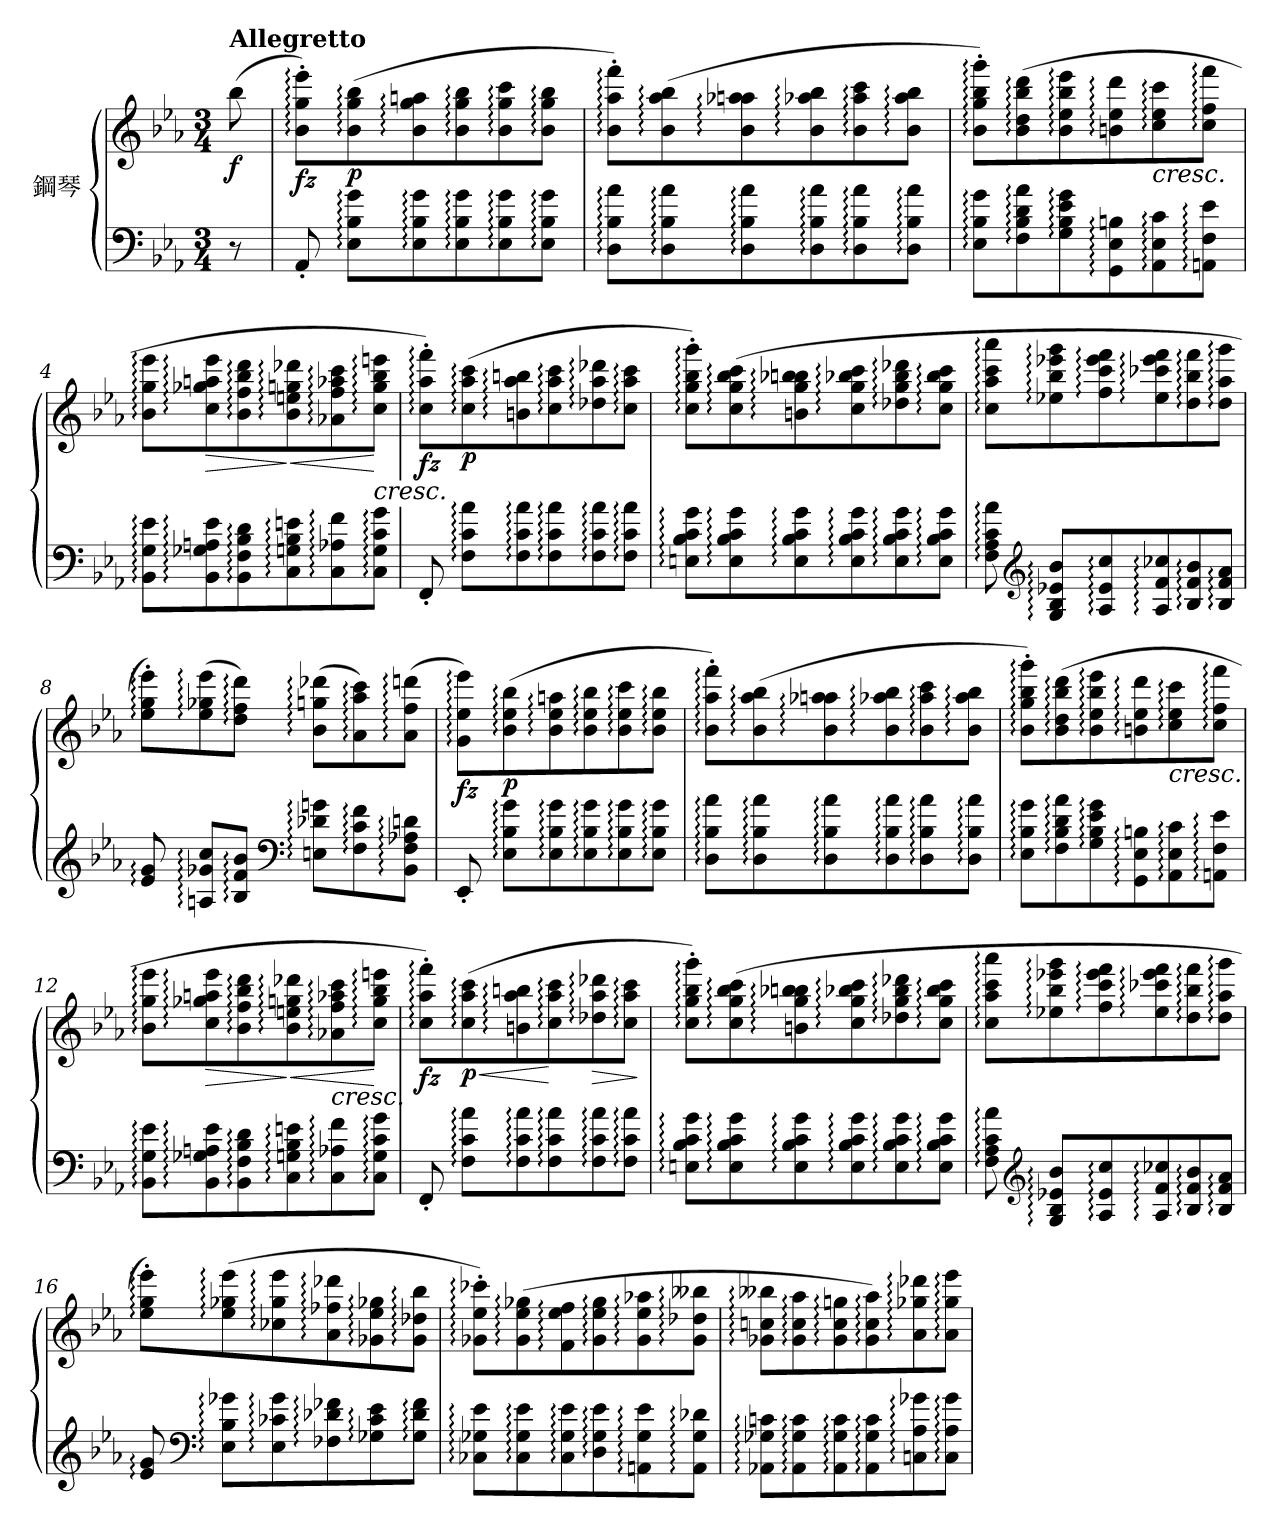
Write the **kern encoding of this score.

**kern	**kern	**dynam
*part1	*part1	*part1
*staff2	*staff1	*staff1/2
*I"鋼琴	*	*
*clefF4	*clefG2	*
*k[b-e-a-]	*k[b-e-a-]	*
*M3/4	*M3/4	*
*MM52	*MM52	*
=	=	=
!	!LO:TX:a:B:t=Allegretto	!
!	!	!LO:DY:b
8r	(>8bb-\	f
=1	=1	=1
*	*MM76	*
!	!	!LO:DY:b
8AA-'/	8b-\:' 8gg\:' 8eee-\:'L)	fz
!	!	!LO:DY:b
8E-\: 8B-\: 8g\:L	(>8b-\: 8gg\: 8bb-\:	p
8E-\: 8B-\: 8g\:	8b-\: 8gg\: 8aan\:	.
8E-\: 8B-\: 8g\:	8b-\: 8gg\: 8bb-\:	.
8E-\: 8B-\: 8g\:	8b-\: 8gg\: 8ccc\:	.
8E-\: 8B-\: 8g\:J	8b-\: 8gg\: 8bb-\:J	.
=2	=2	=2
8D\: 8B-\: 8a-\:L	8b-\:' 8aa-\:' 8fff\:'L)	.
8D\: 8B-\: 8a-\:	(>8b-\: 8aa-\: 8bb-\:	.
8D\: 8B-\: 8a-\:	8b-\: 8aa-X\: 8aan\:	.
8D\: 8B-\: 8a-\:	8b-\: 8aa-X\: 8bb-\:	.
8D\: 8B-\: 8a-\:	8b-\: 8aa-\: 8ccc\:	.
8D\: 8B-\: 8a-\:J	8b-\: 8aa-\: 8bb-\:J	.
=3	=3	=3
8E-\: 8B-\: 8g\:L	8b-\:' 8gg\:' 8bb-\:' 8ggg\:'L)	.
8F\: 8B-\: 8d\: 8a-\:	(>8b-\: 8dd\: 8bb-\: 8ddd\:	.
8G\: 8B-\: 8e-\: 8g\:	8b-\: 8ee-\: 8bb-\: 8eee-\:	.
8GG\: 8E-\: 8Bn\:	8bn\: 8ee-\: 8ddd\:	.
!	!LO:TX:b:i:t=cresc.	!
8AA-\: 8E-\: 8c\:	8cc\: 8ee-\: 8ccc\:	.
8AAn\: 8F\: 8e-\:J	8cc\: 8ff\: 8fff\:J	.
=4	=4	=4
8BB-\: 8G\: 8e-\:L	8b-\: 8gg\: 8eee-\:L	.
!	!	!LO:HP:b
8BB-\: 8G-X\: 8An\: 8e-\:	8cc\: 8gg-X\: 8aan\: 8eee-\:	>
8BB-\: 8F\: 8B-\: 8d\:	8b-\: 8ff\: 8bb-\: 8ddd\:	.
!	!	!LO:HP:n=1:b
8C\: 8Gn\: 8B-\: 8en\:	8b-\: 8een\: 8ggn\: 8ddd-X\:	] <
8C\: 8A-X\: 8f\:	8a-X\: 8ff\: 8aa-X\: 8ccc\:	.
!	!LO:TX:b:i:t=cresc.	!
8C\: 8G\: 8c\: 8g\:J	8cc\: 8gg\: 8bb-\: 8eeen\:J	[
!!LO:LB:g=z
=5	=5	=5
!	!	!LO:DY:b
8FF'/	8cc\:' 8aa-\:' 8fff\:'L)	fz
!	!	!LO:DY:b
8F\: 8c\: 8a-\:L	(>8cc\: 8aa-\: 8ccc\:	p
8F\: 8c\: 8a-\:	8bn\: 8aa-\: 8bbn\:	.
8F\: 8c\: 8a-\:	8cc\: 8aa-\: 8ccc\:	.
8F\: 8c\: 8a-\:	8dd-X\: 8aa-\: 8ddd-X\:	.
8F\: 8c\: 8a-\:J	8cc\: 8aa-\: 8ccc\:J	.
=6	=6	=6
8En\: 8B-\: 8c\: 8g\:L	8cc\:' 8gg\:' 8bb-\:' 8ggg\:'L)	.
8E\: 8B-\: 8c\: 8g\:	(>8cc\: 8gg\: 8bb-\: 8ccc\:	.
8E\: 8B-\: 8c\: 8g\:	8bn\: 8gg\: 8bb-X\: 8bbn\:	.
8E\: 8B-\: 8c\: 8g\:	8cc\: 8gg\: 8bb-X\: 8ccc\:	.
8E\: 8B-\: 8c\: 8g\:	8dd-X\: 8gg\: 8bb-\: 8ddd-X\:	.
8E\: 8B-\: 8c\: 8g\:J	8cc\: 8gg\: 8bb-\: 8ccc\:J	.
=7	=7	=7
8F\: 8A-\: 8c\: 8a-\:	8cc\: 8aa-\: 8ccc\: 8aaa-\:L	.
*clefG2	*	*
8G/: 8B-/: 8e-X/: 8b-/:L	8ee-X\: 8bb-\: 8eee-X\: 8ggg\:	.
8A-/: 8e-/: 8cc/:	8ff\: 8ccc\: 8eee-\: 8fff\:	.
8A-/: 8f/: 8cc-X/:	8ee-\: 8ccc-X\: 8eee-\: 8fff\:	.
8B-/: 8f/: 8b-/:	8dd\: 8bb-\: 8fff\:	.
8B-/: 8f/: 8a-/:J	8dd\: 8aa-\: 8ggg\:J	.
=8	=8	=8
8e-/: 8g/:	8ee-\:' 8gg\:' 8eee-\:'L)	.
8An/: 8g-X/: 8cc/:L	(>8ee-\: 8gg-X\: 8eee-\:	.
8B-/: 8f/: 8b-/:J	8dd\: 8ff\: 8ddd\:J)	.
*clefF4	*	*
8En\: 8d-X\: 8gn\:L	(>8b-\: 8ggn\: 8ddd-X\:L	.
8F\: 8c\: 8f\:	8a-\: 8aa-\: 8ccc\:)	.
8BB-\: 8F\: 8A-X\: 8dn\:J	(>8a-\: 8ff\: 8dddn\:J	.
!!LO:LB:g=z
=9	=9	=9
!	!	!LO:DY:b
8EE-'/	8g\: 8ee-\: 8eee-\:L)	fz
!	!	!LO:DY:b
8E-\: 8B-\: 8g\:L	(>8b-\: 8ee-\: 8bb-\:	p
8E-\: 8B-\: 8g\:	8b-\: 8ee-\: 8aan\:	.
8E-\: 8B-\: 8g\:	8b-\: 8ee-\: 8bb-\:	.
8E-\: 8B-\: 8g\:	8b-\: 8ee-\: 8ccc\:	.
8E-\: 8B-\: 8g\:J	8b-\: 8ee-\: 8bb-\:J	.
=10	=10	=10
8D\: 8B-\: 8a-\:L	8b-\:' 8aa-\:' 8fff\:'L)	.
8D\: 8B-\: 8a-\:	(>8b-\: 8aa-\: 8bb-\:	.
8D\: 8B-\: 8a-\:	8b-\: 8aa-X\: 8aan\:	.
8D\: 8B-\: 8a-\:	8b-\: 8aa-X\: 8bb-\:	.
8D\: 8B-\: 8a-\:	8b-\: 8aa-\: 8ccc\:	.
8D\: 8B-\: 8a-\:J	8b-\: 8aa-\: 8bb-\:J	.
=11	=11	=11
8E-\: 8B-\: 8g\:L	8b-\:' 8gg\:' 8bb-\:' 8ggg\:'L)	.
8F\: 8B-\: 8d\: 8a-\:	(>8b-\: 8dd\: 8bb-\: 8ddd\:	.
8G\: 8B-\: 8e-\: 8g\:	8b-\: 8ee-\: 8bb-\: 8eee-\:	.
8GG\: 8E-\: 8Bn\:	8bn\: 8ee-\: 8ddd\:	.
!	!LO:TX:b:i:t=cresc.	!
8AA-\: 8E-\: 8c\:	8cc\: 8ee-\: 8ccc\:	.
8AAn\: 8F\: 8e-\:J	8cc\: 8ff\: 8fff\:J	.
=12	=12	=12
8BB-\: 8G\: 8e-\:L	8b-\: 8gg\: 8eee-\:L	.
!	!	!LO:HP:b
8BB-\: 8G-X\: 8An\: 8e-\:	8cc\: 8gg-X\: 8aan\: 8eee-\:	>
8BB-\: 8F\: 8B-\: 8d\:	8b-\: 8ff\: 8bb-\: 8ddd\:	.
!	!	!LO:HP:n=1:b
8C\: 8Gn\: 8B-\: 8en\:	8b-\: 8een\: 8ggn\: 8ddd-X\:	] <
!	!LO:TX:b:i:t=cresc.	!
8C\: 8A-X\: 8f\:	8a-X\: 8ff\: 8aa-X\: 8ccc\:	.
8C\: 8G\: 8c\: 8g\:J	8cc\: 8gg\: 8bb-\: 8eeen\:J	[
!!LO:LB:g=z
=13	=13	=13
!	!	!LO:DY:b
8FF'/	8cc\:' 8aa-\:' 8fff\:'L)	fz
!	!	!LO:HP:b
!	!	!LO:DY:n=1:b
8F\: 8c\: 8a-\:L	(>8cc\: 8aa-\: 8ccc\:	< p
8F\: 8c\: 8a-\:	8bn\: 8aa-\: 8bbn\:	.
8F\: 8c\: 8a-\:	8cc\: 8aa-\: 8ccc\:	[
!	!	!LO:HP:b
8F\: 8c\: 8a-\:	8dd-X\: 8aa-\: 8ddd-X\:	>
8F\: 8c\: 8a-\:J	8cc\: 8aa-\: 8ccc\:J	.
.	.	]
=14	=14	=14
8En\: 8B-\: 8c\: 8g\:L	8cc\:' 8gg\:' 8bb-\:' 8ggg\:'L)	.
8E\: 8B-\: 8c\: 8g\:	(>8cc\: 8gg\: 8bb-\: 8ccc\:	.
8E\: 8B-\: 8c\: 8g\:	8bn\: 8gg\: 8bb-X\: 8bbn\:	.
8E\: 8B-\: 8c\: 8g\:	8cc\: 8gg\: 8bb-X\: 8ccc\:	.
8E\: 8B-\: 8c\: 8g\:	8dd-X\: 8gg\: 8bb-\: 8ddd-X\:	.
8E\: 8B-\: 8c\: 8g\:J	8cc\: 8gg\: 8bb-\: 8ccc\:J	.
=15	=15	=15
8F\: 8A-\: 8c\: 8a-\:	8cc\: 8aa-\: 8ccc\: 8aaa-\:L	.
*clefG2	*	*
8G/: 8B-/: 8e-X/: 8b-/:L	8ee-X\: 8bb-\: 8eee-X\: 8ggg\:	.
8A-/: 8e-/: 8cc/:	8ff\: 8ccc\: 8eee-\: 8fff\:	.
8A-/: 8f/: 8cc-X/:	8ee-\: 8ccc-X\: 8eee-\: 8fff\:	.
8B-/: 8f/: 8b-/:	8dd\: 8bb-\: 8fff\:	.
8B-/: 8f/: 8a-/:J	8dd\: 8aa-\: 8ggg\:J	.
=16	=16	=16
8e-/: 8g/:	8ee-\:' 8gg\:' 8eee-\:'L)	.
*clefF4	*	*
8E-\: 8B-\: 8g-X\:L	(>8ee-\: 8gg-X\: 8eee-\:	.
8E-\: 8c-X\: 8g-\:	8cc-X\: 8gg-\: 8eee-\:	.
8F-X\: 8d-X\: 8f-X\:	8a-\: 8ff-X\: 8ddd-X\:	.
8G-X\: 8c-\: 8e-\:	8g-X\: 8ee-\: 8gg-X\:	.
8G-\: 8d-\: 8f-\:J	8g-\: 8dd-X\: 8bb-\:J	.
!!LO:LB:g=z
=17	=17	=17
8C-X\: 8G-X\: 8e-\:L	8g-X\:' 8ee-\:' 8ccc-X\:'L)	.
8C-\: 8G-\: 8e-\:	(>8g-\: 8ee-\: 8gg-X\:	.
8C-\: 8G-\: 8e-\:	8f\: 8ee-\: 8ff\:	.
8D\: 8G-\: 8e-\:	8g-\: 8ee-\: 8gg-\:	.
8AAn\: 8G-\: 8e-\:	8g-\: 8ee-\: 8aa-X\:	.
8AA\: 8G-\: 8d-X\:J	8g-\: 8dd-X\: 8bb--X\:J	.
=18	=18	=18
8AA-X\: 8G-X\: 8cn\:L	8g-X\: 8ccn\: 8bb--X\:L	.
8AA-\: 8G-\: 8c\:	8g-\: 8cc\: 8aa-\:	.
8AA-\: 8G-\: 8c\:	8g-\: 8cc\: 8ggn\:	.
8AA-\: 8G-\: 8c\:	8g-\: 8cc\: 8aa-\:)	.
8Cn\: 8A-\: 8g-X\:	8a-\: 8gg-X\: 8ddd-X\:	.
8C\: 8A-\: 8g-\:J	8a-\: 8gg-\: 8eee-\:J	.
=	=	=
*-	*-	*-
